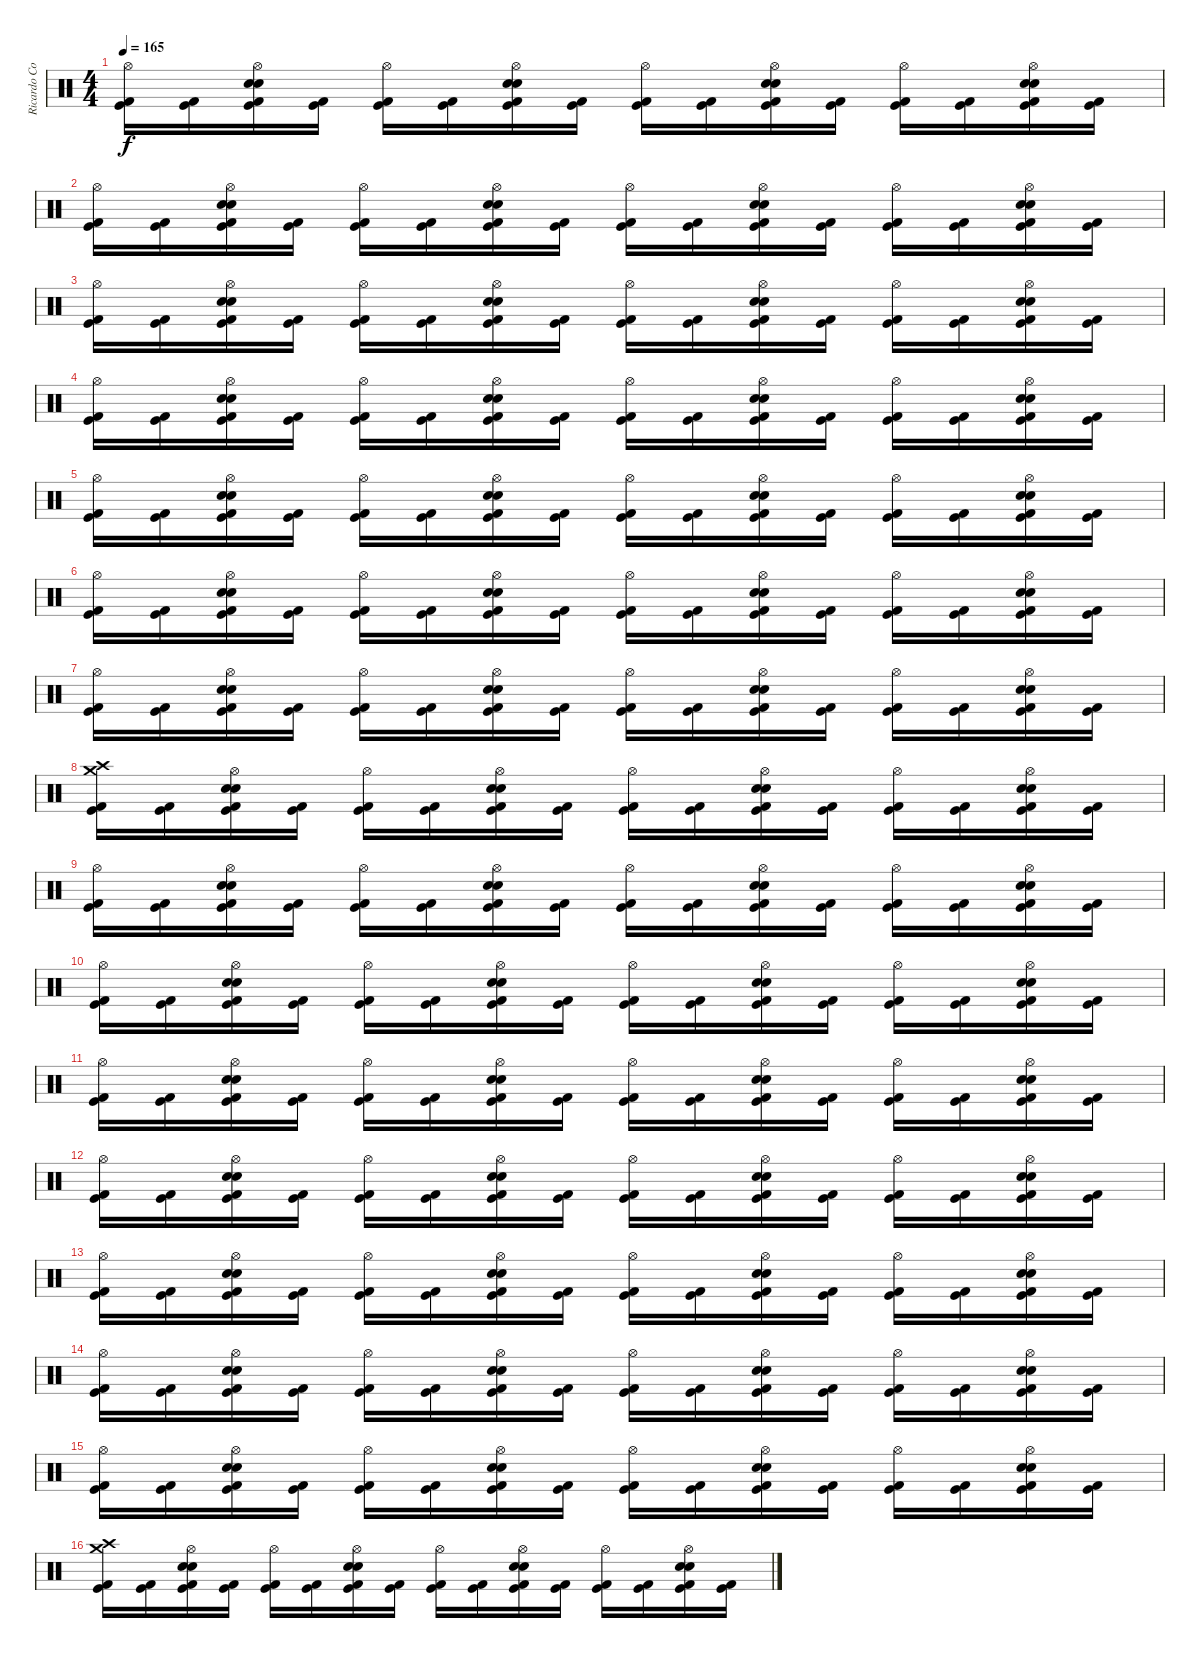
\track ("Ricardo Confessori" "Ricardo Co") {instrument percussion}
\staff {score}
\articulation defaults
\ts (4 4)
\tempo 165
\clef neutral
\ks c
("Hi-Hat (open)" "Kick (hit) 2" "Kick (hit)").16{dy f} ("Kick (hit) 2" "Kick (hit)").16 ("Hi-Hat (open)" "Electric Snare (hit)" "Snare (hit) 2" "Kick (hit) 2" "Kick (hit)").16 ("Kick (hit) 2" "Kick (hit)").16 ("Hi-Hat (open)" "Kick (hit) 2" "Kick (hit)").16 ("Kick (hit) 2" "Kick (hit)").16 ("Hi-Hat (open)" "Electric Snare (hit)" "Snare (hit) 2" "Kick (hit) 2" "Kick (hit)").16 ("Kick (hit) 2" "Kick (hit)").16 ("Hi-Hat (open)" "Kick (hit) 2" "Kick (hit)").16 ("Kick (hit) 2" "Kick (hit)").16 ("Hi-Hat (open)" "Electric Snare (hit)" "Snare (hit) 2" "Kick (hit) 2" "Kick (hit)").16 ("Kick (hit) 2" "Kick (hit)").16 ("Hi-Hat (open)" "Kick (hit) 2" "Kick (hit)").16 ("Kick (hit) 2" "Kick (hit)").16 ("Hi-Hat (open)" "Electric Snare (hit)" "Snare (hit) 2" "Kick (hit) 2" "Kick (hit)").16 ("Kick (hit) 2" "Kick (hit)").16 |
("Hi-Hat (open)" "Kick (hit) 2" "Kick (hit)").16 ("Kick (hit) 2" "Kick (hit)").16 ("Hi-Hat (open)" "Electric Snare (hit)" "Snare (hit) 2" "Kick (hit) 2" "Kick (hit)").16 ("Kick (hit) 2" "Kick (hit)").16 ("Hi-Hat (open)" "Kick (hit) 2" "Kick (hit)").16 ("Kick (hit) 2" "Kick (hit)").16 ("Hi-Hat (open)" "Electric Snare (hit)" "Snare (hit) 2" "Kick (hit) 2" "Kick (hit)").16 ("Kick (hit) 2" "Kick (hit)").16 ("Hi-Hat (open)" "Kick (hit) 2" "Kick (hit)").16 ("Kick (hit) 2" "Kick (hit)").16 ("Hi-Hat (open)" "Electric Snare (hit)" "Snare (hit) 2" "Kick (hit) 2" "Kick (hit)").16 ("Kick (hit) 2" "Kick (hit)").16 ("Hi-Hat (open)" "Kick (hit) 2" "Kick (hit)").16 ("Kick (hit) 2" "Kick (hit)").16 ("Hi-Hat (open)" "Electric Snare (hit)" "Snare (hit) 2" "Kick (hit) 2" "Kick (hit)").16 ("Kick (hit) 2" "Kick (hit)").16 |
("Hi-Hat (open)" "Kick (hit) 2" "Kick (hit)").16 ("Kick (hit) 2" "Kick (hit)").16 ("Hi-Hat (open)" "Electric Snare (hit)" "Snare (hit) 2" "Kick (hit) 2" "Kick (hit)").16 ("Kick (hit) 2" "Kick (hit)").16 ("Hi-Hat (open)" "Kick (hit) 2" "Kick (hit)").16 ("Kick (hit) 2" "Kick (hit)").16 ("Hi-Hat (open)" "Electric Snare (hit)" "Snare (hit) 2" "Kick (hit) 2" "Kick (hit)").16 ("Kick (hit) 2" "Kick (hit)").16 ("Hi-Hat (open)" "Kick (hit) 2" "Kick (hit)").16 ("Kick (hit) 2" "Kick (hit)").16 ("Hi-Hat (open)" "Electric Snare (hit)" "Snare (hit) 2" "Kick (hit) 2" "Kick (hit)").16 ("Kick (hit) 2" "Kick (hit)").16 ("Hi-Hat (open)" "Kick (hit) 2" "Kick (hit)").16 ("Kick (hit) 2" "Kick (hit)").16 ("Hi-Hat (open)" "Electric Snare (hit)" "Snare (hit) 2" "Kick (hit) 2" "Kick (hit)").16 ("Kick (hit) 2" "Kick (hit)").16 |
("Hi-Hat (open)" "Kick (hit) 2" "Kick (hit)").16 ("Kick (hit) 2" "Kick (hit)").16 ("Hi-Hat (open)" "Electric Snare (hit)" "Snare (hit) 2" "Kick (hit) 2" "Kick (hit)").16 ("Kick (hit) 2" "Kick (hit)").16 ("Hi-Hat (open)" "Kick (hit) 2" "Kick (hit)").16 ("Kick (hit) 2" "Kick (hit)").16 ("Hi-Hat (open)" "Electric Snare (hit)" "Snare (hit) 2" "Kick (hit) 2" "Kick (hit)").16 ("Kick (hit) 2" "Kick (hit)").16 ("Hi-Hat (open)" "Kick (hit) 2" "Kick (hit)").16 ("Kick (hit) 2" "Kick (hit)").16 ("Hi-Hat (open)" "Electric Snare (hit)" "Snare (hit) 2" "Kick (hit) 2" "Kick (hit)").16 ("Kick (hit) 2" "Kick (hit)").16 ("Hi-Hat (open)" "Kick (hit) 2" "Kick (hit)").16 ("Kick (hit) 2" "Kick (hit)").16 ("Hi-Hat (open)" "Electric Snare (hit)" "Snare (hit) 2" "Kick (hit) 2" "Kick (hit)").16 ("Kick (hit) 2" "Kick (hit)").16 |
("Hi-Hat (open)" "Kick (hit) 2" "Kick (hit)").16 ("Kick (hit) 2" "Kick (hit)").16 ("Hi-Hat (open)" "Electric Snare (hit)" "Snare (hit) 2" "Kick (hit) 2" "Kick (hit)").16 ("Kick (hit) 2" "Kick (hit)").16 ("Hi-Hat (open)" "Kick (hit) 2" "Kick (hit)").16 ("Kick (hit) 2" "Kick (hit)").16 ("Hi-Hat (open)" "Electric Snare (hit)" "Snare (hit) 2" "Kick (hit) 2" "Kick (hit)").16 ("Kick (hit) 2" "Kick (hit)").16 ("Hi-Hat (open)" "Kick (hit) 2" "Kick (hit)").16 ("Kick (hit) 2" "Kick (hit)").16 ("Hi-Hat (open)" "Electric Snare (hit)" "Snare (hit) 2" "Kick (hit) 2" "Kick (hit)").16 ("Kick (hit) 2" "Kick (hit)").16 ("Hi-Hat (open)" "Kick (hit) 2" "Kick (hit)").16 ("Kick (hit) 2" "Kick (hit)").16 ("Hi-Hat (open)" "Electric Snare (hit)" "Snare (hit) 2" "Kick (hit) 2" "Kick (hit)").16 ("Kick (hit) 2" "Kick (hit)").16 |
("Hi-Hat (open)" "Kick (hit) 2" "Kick (hit)").16 ("Kick (hit) 2" "Kick (hit)").16 ("Hi-Hat (open)" "Electric Snare (hit)" "Snare (hit) 2" "Kick (hit) 2" "Kick (hit)").16 ("Kick (hit) 2" "Kick (hit)").16 ("Hi-Hat (open)" "Kick (hit) 2" "Kick (hit)").16 ("Kick (hit) 2" "Kick (hit)").16 ("Hi-Hat (open)" "Electric Snare (hit)" "Snare (hit) 2" "Kick (hit) 2" "Kick (hit)").16 ("Kick (hit) 2" "Kick (hit)").16 ("Hi-Hat (open)" "Kick (hit) 2" "Kick (hit)").16 ("Kick (hit) 2" "Kick (hit)").16 ("Hi-Hat (open)" "Electric Snare (hit)" "Snare (hit) 2" "Kick (hit) 2" "Kick (hit)").16 ("Kick (hit) 2" "Kick (hit)").16 ("Hi-Hat (open)" "Kick (hit) 2" "Kick (hit)").16 ("Kick (hit) 2" "Kick (hit)").16 ("Hi-Hat (open)" "Electric Snare (hit)" "Snare (hit) 2" "Kick (hit) 2" "Kick (hit)").16 ("Kick (hit) 2" "Kick (hit)").16 |
("Hi-Hat (open)" "Kick (hit) 2" "Kick (hit)").16 ("Kick (hit) 2" "Kick (hit)").16 ("Hi-Hat (open)" "Electric Snare (hit)" "Snare (hit) 2" "Kick (hit) 2" "Kick (hit)").16 ("Kick (hit) 2" "Kick (hit)").16 ("Hi-Hat (open)" "Kick (hit) 2" "Kick (hit)").16 ("Kick (hit) 2" "Kick (hit)").16 ("Hi-Hat (open)" "Electric Snare (hit)" "Snare (hit) 2" "Kick (hit) 2" "Kick (hit)").16 ("Kick (hit) 2" "Kick (hit)").16 ("Hi-Hat (open)" "Kick (hit) 2" "Kick (hit)").16 ("Kick (hit) 2" "Kick (hit)").16 ("Hi-Hat (open)" "Electric Snare (hit)" "Snare (hit) 2" "Kick (hit) 2" "Kick (hit)").16 ("Kick (hit) 2" "Kick (hit)").16 ("Hi-Hat (open)" "Kick (hit) 2" "Kick (hit)").16 ("Kick (hit) 2" "Kick (hit)").16 ("Hi-Hat (open)" "Electric Snare (hit)" "Snare (hit) 2" "Kick (hit) 2" "Kick (hit)").16 ("Kick (hit) 2" "Kick (hit)").16 |
("Crash high (hit)" "Crash medium (hit)" "Kick (hit) 2" "Kick (hit)").16 ("Kick (hit) 2" "Kick (hit)").16 ("Hi-Hat (open)" "Electric Snare (hit)" "Snare (hit) 2" "Kick (hit) 2" "Kick (hit)").16 ("Kick (hit) 2" "Kick (hit)").16 ("Hi-Hat (open)" "Kick (hit) 2" "Kick (hit)").16 ("Kick (hit) 2" "Kick (hit)").16 ("Hi-Hat (open)" "Electric Snare (hit)" "Snare (hit) 2" "Kick (hit) 2" "Kick (hit)").16 ("Kick (hit) 2" "Kick (hit)").16 ("Hi-Hat (open)" "Kick (hit) 2" "Kick (hit)").16 ("Kick (hit) 2" "Kick (hit)").16 ("Hi-Hat (open)" "Electric Snare (hit)" "Snare (hit) 2" "Kick (hit) 2" "Kick (hit)").16 ("Kick (hit) 2" "Kick (hit)").16 ("Hi-Hat (open)" "Kick (hit) 2" "Kick (hit)").16 ("Kick (hit) 2" "Kick (hit)").16 ("Hi-Hat (open)" "Electric Snare (hit)" "Snare (hit) 2" "Kick (hit) 2" "Kick (hit)").16 ("Kick (hit) 2" "Kick (hit)").16 |
("Hi-Hat (open)" "Kick (hit) 2" "Kick (hit)").16 ("Kick (hit) 2" "Kick (hit)").16 ("Hi-Hat (open)" "Electric Snare (hit)" "Snare (hit) 2" "Kick (hit) 2" "Kick (hit)").16 ("Kick (hit) 2" "Kick (hit)").16 ("Hi-Hat (open)" "Kick (hit) 2" "Kick (hit)").16 ("Kick (hit) 2" "Kick (hit)").16 ("Hi-Hat (open)" "Electric Snare (hit)" "Snare (hit) 2" "Kick (hit) 2" "Kick (hit)").16 ("Kick (hit) 2" "Kick (hit)").16 ("Hi-Hat (open)" "Kick (hit) 2" "Kick (hit)").16 ("Kick (hit) 2" "Kick (hit)").16 ("Hi-Hat (open)" "Electric Snare (hit)" "Snare (hit) 2" "Kick (hit) 2" "Kick (hit)").16 ("Kick (hit) 2" "Kick (hit)").16 ("Hi-Hat (open)" "Kick (hit) 2" "Kick (hit)").16 ("Kick (hit) 2" "Kick (hit)").16 ("Hi-Hat (open)" "Electric Snare (hit)" "Snare (hit) 2" "Kick (hit) 2" "Kick (hit)").16 ("Kick (hit) 2" "Kick (hit)").16 |
("Hi-Hat (open)" "Kick (hit) 2" "Kick (hit)").16 ("Kick (hit) 2" "Kick (hit)").16 ("Hi-Hat (open)" "Electric Snare (hit)" "Snare (hit) 2" "Kick (hit) 2" "Kick (hit)").16 ("Kick (hit) 2" "Kick (hit)").16 ("Hi-Hat (open)" "Kick (hit) 2" "Kick (hit)").16 ("Kick (hit) 2" "Kick (hit)").16 ("Hi-Hat (open)" "Electric Snare (hit)" "Snare (hit) 2" "Kick (hit) 2" "Kick (hit)").16 ("Kick (hit) 2" "Kick (hit)").16 ("Hi-Hat (open)" "Kick (hit) 2" "Kick (hit)").16 ("Kick (hit) 2" "Kick (hit)").16 ("Hi-Hat (open)" "Electric Snare (hit)" "Snare (hit) 2" "Kick (hit) 2" "Kick (hit)").16 ("Kick (hit) 2" "Kick (hit)").16 ("Hi-Hat (open)" "Kick (hit) 2" "Kick (hit)").16 ("Kick (hit) 2" "Kick (hit)").16 ("Hi-Hat (open)" "Electric Snare (hit)" "Snare (hit) 2" "Kick (hit) 2" "Kick (hit)").16 ("Kick (hit) 2" "Kick (hit)").16 |
("Hi-Hat (open)" "Kick (hit) 2" "Kick (hit)").16 ("Kick (hit) 2" "Kick (hit)").16 ("Hi-Hat (open)" "Electric Snare (hit)" "Snare (hit) 2" "Kick (hit) 2" "Kick (hit)").16 ("Kick (hit) 2" "Kick (hit)").16 ("Hi-Hat (open)" "Kick (hit) 2" "Kick (hit)").16 ("Kick (hit) 2" "Kick (hit)").16 ("Hi-Hat (open)" "Electric Snare (hit)" "Snare (hit) 2" "Kick (hit) 2" "Kick (hit)").16 ("Kick (hit) 2" "Kick (hit)").16 ("Hi-Hat (open)" "Kick (hit) 2" "Kick (hit)").16 ("Kick (hit) 2" "Kick (hit)").16 ("Hi-Hat (open)" "Electric Snare (hit)" "Snare (hit) 2" "Kick (hit) 2" "Kick (hit)").16 ("Kick (hit) 2" "Kick (hit)").16 ("Hi-Hat (open)" "Kick (hit) 2" "Kick (hit)").16 ("Kick (hit) 2" "Kick (hit)").16 ("Hi-Hat (open)" "Electric Snare (hit)" "Snare (hit) 2" "Kick (hit) 2" "Kick (hit)").16 ("Kick (hit) 2" "Kick (hit)").16 |
("Hi-Hat (open)" "Kick (hit) 2" "Kick (hit)").16 ("Kick (hit) 2" "Kick (hit)").16 ("Hi-Hat (open)" "Electric Snare (hit)" "Snare (hit) 2" "Kick (hit) 2" "Kick (hit)").16 ("Kick (hit) 2" "Kick (hit)").16 ("Hi-Hat (open)" "Kick (hit) 2" "Kick (hit)").16 ("Kick (hit) 2" "Kick (hit)").16 ("Hi-Hat (open)" "Electric Snare (hit)" "Snare (hit) 2" "Kick (hit) 2" "Kick (hit)").16 ("Kick (hit) 2" "Kick (hit)").16 ("Hi-Hat (open)" "Kick (hit) 2" "Kick (hit)").16 ("Kick (hit) 2" "Kick (hit)").16 ("Hi-Hat (open)" "Electric Snare (hit)" "Snare (hit) 2" "Kick (hit) 2" "Kick (hit)").16 ("Kick (hit) 2" "Kick (hit)").16 ("Hi-Hat (open)" "Kick (hit) 2" "Kick (hit)").16 ("Kick (hit) 2" "Kick (hit)").16 ("Hi-Hat (open)" "Electric Snare (hit)" "Snare (hit) 2" "Kick (hit) 2" "Kick (hit)").16 ("Kick (hit) 2" "Kick (hit)").16 |
("Hi-Hat (open)" "Kick (hit) 2" "Kick (hit)").16 ("Kick (hit) 2" "Kick (hit)").16 ("Hi-Hat (open)" "Electric Snare (hit)" "Snare (hit) 2" "Kick (hit) 2" "Kick (hit)").16 ("Kick (hit) 2" "Kick (hit)").16 ("Hi-Hat (open)" "Kick (hit) 2" "Kick (hit)").16 ("Kick (hit) 2" "Kick (hit)").16 ("Hi-Hat (open)" "Electric Snare (hit)" "Snare (hit) 2" "Kick (hit) 2" "Kick (hit)").16 ("Kick (hit) 2" "Kick (hit)").16 ("Hi-Hat (open)" "Kick (hit) 2" "Kick (hit)").16 ("Kick (hit) 2" "Kick (hit)").16 ("Hi-Hat (open)" "Electric Snare (hit)" "Snare (hit) 2" "Kick (hit) 2" "Kick (hit)").16 ("Kick (hit) 2" "Kick (hit)").16 ("Hi-Hat (open)" "Kick (hit) 2" "Kick (hit)").16 ("Kick (hit) 2" "Kick (hit)").16 ("Hi-Hat (open)" "Electric Snare (hit)" "Snare (hit) 2" "Kick (hit) 2" "Kick (hit)").16 ("Kick (hit) 2" "Kick (hit)").16 |
("Hi-Hat (open)" "Kick (hit) 2" "Kick (hit)").16 ("Kick (hit) 2" "Kick (hit)").16 ("Hi-Hat (open)" "Electric Snare (hit)" "Snare (hit) 2" "Kick (hit) 2" "Kick (hit)").16 ("Kick (hit) 2" "Kick (hit)").16 ("Hi-Hat (open)" "Kick (hit) 2" "Kick (hit)").16 ("Kick (hit) 2" "Kick (hit)").16 ("Hi-Hat (open)" "Electric Snare (hit)" "Snare (hit) 2" "Kick (hit) 2" "Kick (hit)").16 ("Kick (hit) 2" "Kick (hit)").16 ("Hi-Hat (open)" "Kick (hit) 2" "Kick (hit)").16 ("Kick (hit) 2" "Kick (hit)").16 ("Hi-Hat (open)" "Electric Snare (hit)" "Snare (hit) 2" "Kick (hit) 2" "Kick (hit)").16 ("Kick (hit) 2" "Kick (hit)").16 ("Hi-Hat (open)" "Kick (hit) 2" "Kick (hit)").16 ("Kick (hit) 2" "Kick (hit)").16 ("Hi-Hat (open)" "Electric Snare (hit)" "Snare (hit) 2" "Kick (hit) 2" "Kick (hit)").16 ("Kick (hit) 2" "Kick (hit)").16 |
("Hi-Hat (open)" "Kick (hit) 2" "Kick (hit)").16 ("Kick (hit) 2" "Kick (hit)").16 ("Hi-Hat (open)" "Electric Snare (hit)" "Snare (hit) 2" "Kick (hit) 2" "Kick (hit)").16 ("Kick (hit) 2" "Kick (hit)").16 ("Hi-Hat (open)" "Kick (hit) 2" "Kick (hit)").16 ("Kick (hit) 2" "Kick (hit)").16 ("Hi-Hat (open)" "Electric Snare (hit)" "Snare (hit) 2" "Kick (hit) 2" "Kick (hit)").16 ("Kick (hit) 2" "Kick (hit)").16 ("Hi-Hat (open)" "Kick (hit) 2" "Kick (hit)").16 ("Kick (hit) 2" "Kick (hit)").16 ("Hi-Hat (open)" "Electric Snare (hit)" "Snare (hit) 2" "Kick (hit) 2" "Kick (hit)").16 ("Kick (hit) 2" "Kick (hit)").16 ("Hi-Hat (open)" "Kick (hit) 2" "Kick (hit)").16 ("Kick (hit) 2" "Kick (hit)").16 ("Hi-Hat (open)" "Electric Snare (hit)" "Snare (hit) 2" "Kick (hit) 2" "Kick (hit)").16 ("Kick (hit) 2" "Kick (hit)").16 |
("Crash high (hit)" "Crash medium (hit)" "Kick (hit) 2" "Kick (hit)").16 ("Kick (hit) 2" "Kick (hit)").16 ("Hi-Hat (open)" "Electric Snare (hit)" "Snare (hit) 2" "Kick (hit) 2" "Kick (hit)").16 ("Kick (hit) 2" "Kick (hit)").16 ("Hi-Hat (open)" "Kick (hit) 2" "Kick (hit)").16 ("Kick (hit) 2" "Kick (hit)").16 ("Hi-Hat (open)" "Electric Snare (hit)" "Snare (hit) 2" "Kick (hit) 2" "Kick (hit)").16 ("Kick (hit) 2" "Kick (hit)").16 ("Hi-Hat (open)" "Kick (hit) 2" "Kick (hit)").16 ("Kick (hit) 2" "Kick (hit)").16 ("Hi-Hat (open)" "Electric Snare (hit)" "Snare (hit) 2" "Kick (hit) 2" "Kick (hit)").16 ("Kick (hit) 2" "Kick (hit)").16 ("Hi-Hat (open)" "Kick (hit) 2" "Kick (hit)").16 ("Kick (hit) 2" "Kick (hit)").16 ("Hi-Hat (open)" "Electric Snare (hit)" "Snare (hit) 2" "Kick (hit) 2" "Kick (hit)").16 ("Kick (hit) 2" "Kick (hit)").16
